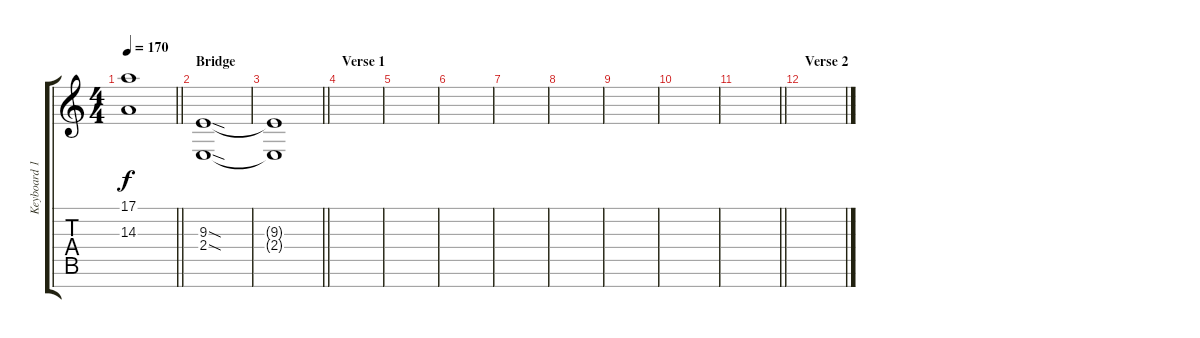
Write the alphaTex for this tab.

\track ("Keyboard 1" "Keyboard 1") {instrument synthbrass1}
\staff {score tabs}
\tuning (E4 B3 G3 D3 A2 E2 B1) {hide}
\ts (4 4)
\tempo 170
\clef g2
\barLineRight lightlight
\ks c
(17.1 14.3).1{dy f} |
\section ("" "Bridge")
(9.3{sod} 2.4{sod}).1 |
\barLineRight lightlight
(9.3{t} 2.4{t}).1 |
\section ("" "Verse 1")
|
|
|
|
|
|
|
\barLineRight lightlight
|
\section ("" "Verse 2")
